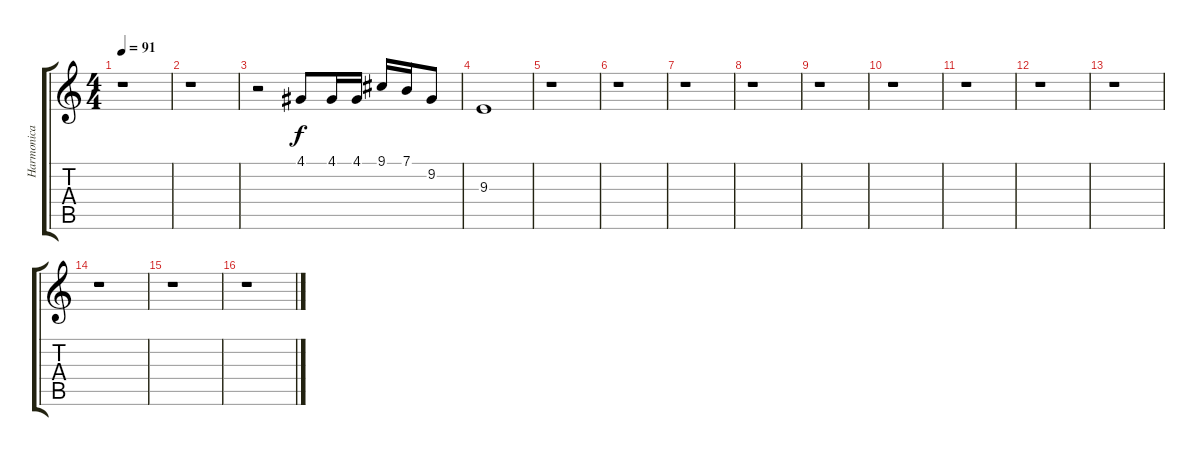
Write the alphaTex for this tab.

\track ("Harmonica" "Harmonica") {instrument harmonica}
\staff {score tabs}
\tuning (E4 B3 G3 D3 A2 E2) {hide}
\ts (4 4)
\tempo 91
\clef g2
\ks c
r.1{dy f} |
r.1 |
r.2 4.1.8 4.1.16 4.1.16 9.1.16 7.1.16 9.2.8 |
9.3.1 |
r.1 |
r.1 |
r.1 |
r.1 |
r.1 |
r.1 |
r.1 |
r.1 |
r.1 |
r.1 |
r.1 |
r.1
